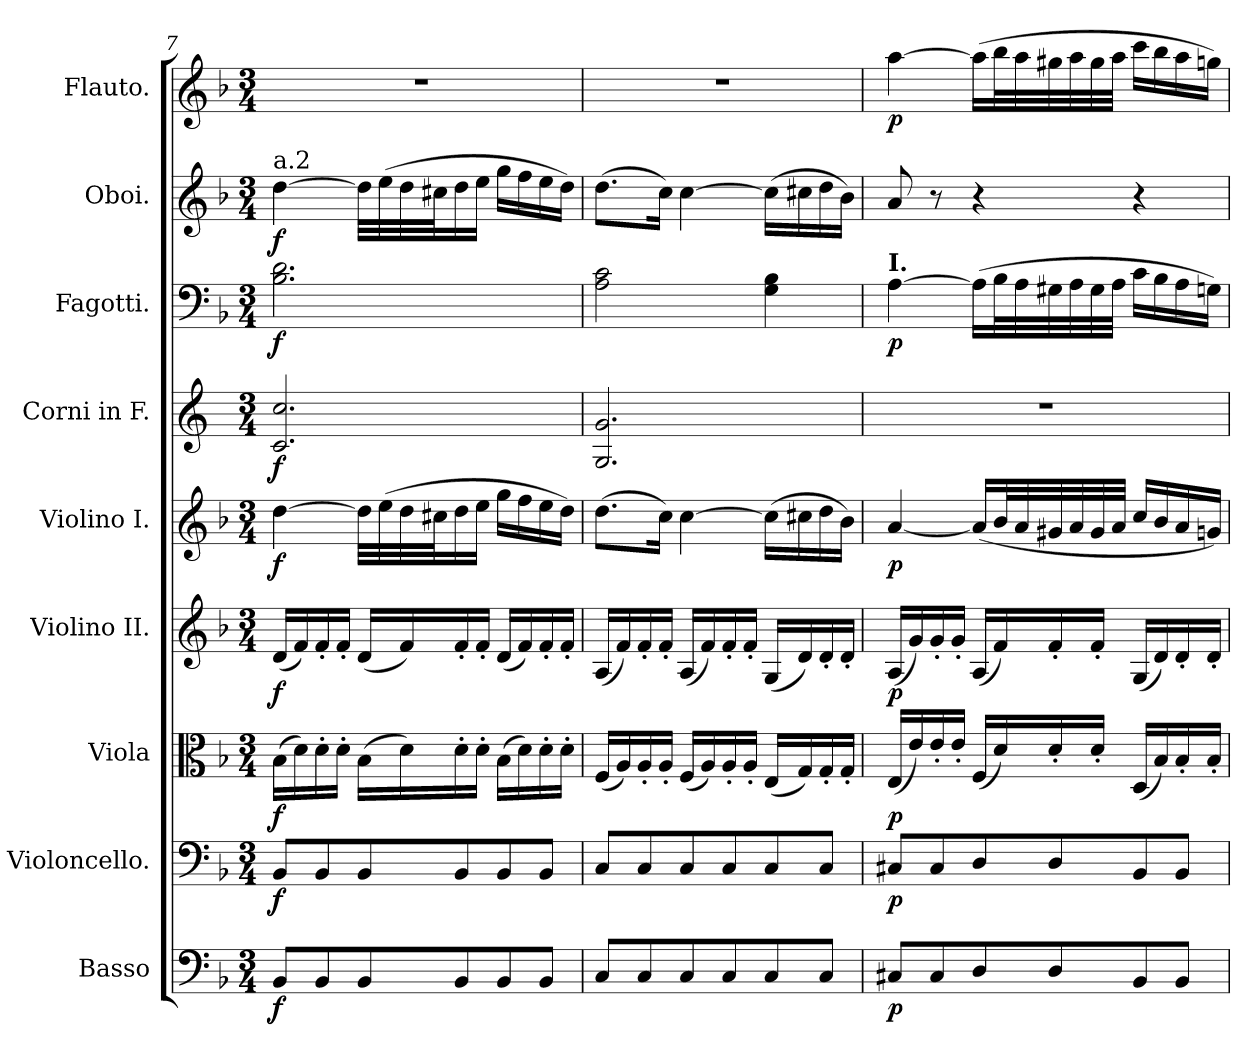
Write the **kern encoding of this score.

**kern	**dynam	**kern	**dynam	**kern	**dynam	**kern	**dynam	**kern	**dynam	**kern	**dynam	**kern	**dynam	**kern	**dynam	**kern	**dynam
*part9	*part9	*part8	*part8	*part7	*part7	*part6	*part6	*part5	*part5	*part4	*part4	*part3	*part3	*part2	*part2	*part1	*part1
*staff9	*staff9	*staff8	*staff8	*staff7	*staff7	*staff6	*staff6	*staff5	*staff5	*staff4	*staff4	*staff3	*staff3	*staff2	*staff2	*staff1	*staff1
*I"Basso	*	*I"Violoncello.	*	*I"Viola	*	*I"Violino II.	*	*I"Violino I.	*	*I"Corni in F.	*	*I"Fagotti.	*	*I"Oboi.	*	*I"Flauto.	*
*I'Bso.	*	*I'Vcl.	*	*I'Vla.	*	*I'Vlno II.	*	*I'Vlno I.	*	*I'Cn F.	*	*I'Fgt.	*	*I'Ob.	*	*I'Fl.	*
*clefF4	*	*clefF4	*	*clefC3	*	*clefG2	*	*clefG2	*	*clefG2	*	*clefF4	*	*clefG2	*	*clefG2	*
*ITrd7c12	*	*	*	*	*	*	*	*	*	*ITrd4c7	*	*	*	*	*	*	*
*k[b-]	*	*k[b-]	*	*k[b-]	*	*k[b-]	*	*k[b-]	*	*k[b-]	*	*k[b-]	*	*k[b-]	*	*k[b-]	*
*M3/4	*	*M3/4	*	*M3/4	*	*M3/4	*	*M3/4	*	*M3/4	*	*M3/4	*	*M3/4	*	*M3/4	*
=7	=7	=7	=7	=7	=7	=7	=7	=7	=7	=7	=7	=7	=7	=7	=7	=7	=7
!	!	!	!	!	!	!	!	!	!	!	!	!	!	!LO:TX:a:t=a.2	!	!	!
!	!LO:DY:b	!	!LO:DY:b	!	!LO:DY:b	!	!LO:DY:b	!	!LO:DY:b	!	!LO:DY:b	!	!LO:DY:b	!	!LO:DY:b	!	!
8BBB-/L	f	8BB-/L	f	(>16B-\LL	f	(<16d/LL	f	[4dd\	f	2.F/ 2.f/	f	2.B-\ 2.d\	f	[4dd\	f	2.r	.
.	.	.	.	16d\)	.	16f/)	.	.	.	.	.	.	.	.	.	.	.
8BBB-/	.	8BB-/	.	16d'\	.	16f'/	.	.	.	.	.	.	.	.	.	.	.
.	.	.	.	16d'\JJ	.	16f'/JJ	.	.	.	.	.	.	.	.	.	.	.
8BBB-/	.	8BB-/	.	(>16B-\LL	.	(<16d/LL	.	32dd\LLL]	.	.	.	.	.	32dd\LLL]	.	.	.
.	.	.	.	.	.	.	.	(>32ee\	.	.	.	.	.	(>32ee\	.	.	.
.	.	.	.	16d\)	.	16f/)	.	32dd\	.	.	.	.	.	32dd\	.	.	.
.	.	.	.	.	.	.	.	32cc#X\J	.	.	.	.	.	32cc#X\J	.	.	.
8BBB-/	.	8BB-/	.	16d'\	.	16f'/	.	16dd\	.	.	.	.	.	16dd\	.	.	.
.	.	.	.	16d'\JJ	.	16f'/JJ	.	16ee\JJ	.	.	.	.	.	16ee\JJ	.	.	.
8BBB-/	.	8BB-/	.	(>16B-\LL	.	(<16d/LL	.	16gg\LL	.	.	.	.	.	16gg\LL	.	.	.
.	.	.	.	16d\)	.	16f/)	.	16ff\	.	.	.	.	.	16ff\	.	.	.
8BBB-/J	.	8BB-/J	.	16d'\	.	16f'/	.	16ee\	.	.	.	.	.	16ee\	.	.	.
.	.	.	.	16d'\JJ	.	16f'/JJ	.	16dd\JJ)	.	.	.	.	.	16dd\JJ)	.	.	.
!!LO:PB:g=z
=8	=8	=8	=8	=8	=8	=8	=8	=8	=8	=8	=8	=8	=8	=8	=8	=8	=8
8CC/L	.	8C/L	.	(<16F/LL	.	(<16A/LL	.	(>8.dd\L	.	2.C/ 2.c/	.	2A\ 2c\	.	(>8.dd\L	.	2.r	.
.	.	.	.	16A/)	.	16f/)	.	.	.	.	.	.	.	.	.	.	.
8CC/	.	8C/	.	16A'/	.	16f'/	.	.	.	.	.	.	.	.	.	.	.
.	.	.	.	16A'/JJ	.	16f'/JJ	.	16cc\Jk)	.	.	.	.	.	16cc\Jk)	.	.	.
8CC/	.	8C/	.	(<16F/LL	.	(<16A/LL	.	[4cc\	.	.	.	.	.	[4cc\	.	.	.
.	.	.	.	16A/)	.	16f/)	.	.	.	.	.	.	.	.	.	.	.
8CC/	.	8C/	.	16A'/	.	16f'/	.	.	.	.	.	.	.	.	.	.	.
.	.	.	.	16A'/JJ	.	16f'/JJ	.	.	.	.	.	.	.	.	.	.	.
8CC/	.	8C/	.	(<16E/LL	.	(<16G/LL	.	(>16cc\LL]	.	.	.	4G\ 4B-\	.	(>16cc\LL]	.	.	.
.	.	.	.	16G/)	.	16d/)	.	16cc#X\	.	.	.	.	.	16cc#X\	.	.	.
8CC/J	.	8C/J	.	16G'/	.	16d'/	.	16dd\	.	.	.	.	.	16dd\	.	.	.
.	.	.	.	16G'/JJ	.	16d'/JJ	.	16b-\JJ)	.	.	.	.	.	16b-\JJ)	.	.	.
=9	=9	=9	=9	=9	=9	=9	=9	=9	=9	=9	=9	=9	=9	=9	=9	=9	=9
!	!	!	!	!	!	!	!	!	!	!	!	!LO:TX:a:B:t=I.	!	!	!	!	!
!	!LO:DY:b	!	!LO:DY:b	!	!LO:DY:b	!	!LO:DY:b	!	!LO:DY:b	!	!	!	!LO:DY:b	!	!	!	!LO:DY:b
8CC#X/L	p	8C#X/L	p	(<16E/LL	p	(<16A/LL	p	[4a/	p	2.r	.	[4A\	p	8a/	.	[4aa\	p
.	.	.	.	16e/)	.	16g/)	.	.	.	.	.	.	.	.	.	.	.
8CC#/	.	8C#/	.	16e'/	.	16g'/	.	.	.	.	.	.	.	8r	.	.	.
.	.	.	.	16e'/JJ	.	16g'/JJ	.	.	.	.	.	.	.	.	.	.	.
8DD/	.	8D/	.	(<16F/LL	.	(<16A/LL	.	(<16a/LL]	.	.	.	(>16A\LL]	.	4r	.	(>16aa\LL]	.
.	.	.	.	16d/)	.	16f/)	.	32b-/L	.	.	.	32B-\L	.	.	.	32bb-\L	.
.	.	.	.	.	.	.	.	32a/	.	.	.	32A\	.	.	.	32aa\	.
8DD/	.	8D/	.	16d'/	.	16f'/	.	32g#X/	.	.	.	32G#X\	.	.	.	32gg#X\	.
.	.	.	.	.	.	.	.	32a/	.	.	.	32A\	.	.	.	32aa\	.
.	.	.	.	16d'/JJ	.	16f'/JJ	.	32g#/	.	.	.	32G#\	.	.	.	32gg#\	.
.	.	.	.	.	.	.	.	32a/JJJ	.	.	.	32A\JJJ	.	.	.	32aa\JJJ	.
8BBB-/	.	8BB-/	.	(<16D/LL	.	(<16G/LL	.	16cc/LL	.	.	.	16c\LL	.	4r	.	16ccc\LL	.
.	.	.	.	16B-/)	.	16d/)	.	16b-/	.	.	.	16B-\	.	.	.	16bb-\	.
8BBB-/J	.	8BB-/J	.	16B-'/	.	16d'/	.	16a/	.	.	.	16A\	.	.	.	16aa\	.
.	.	.	.	16B-'/JJ	.	16d'/JJ	.	16gn/JJ)	.	.	.	16Gn\JJ)	.	.	.	16ggn\JJ)	.
=	=	=	=	=	=	=	=	=	=	=	=	=	=	=	=	=	=
*-	*-	*-	*-	*-	*-	*-	*-	*-	*-	*-	*-	*-	*-	*-	*-	*-	*-
